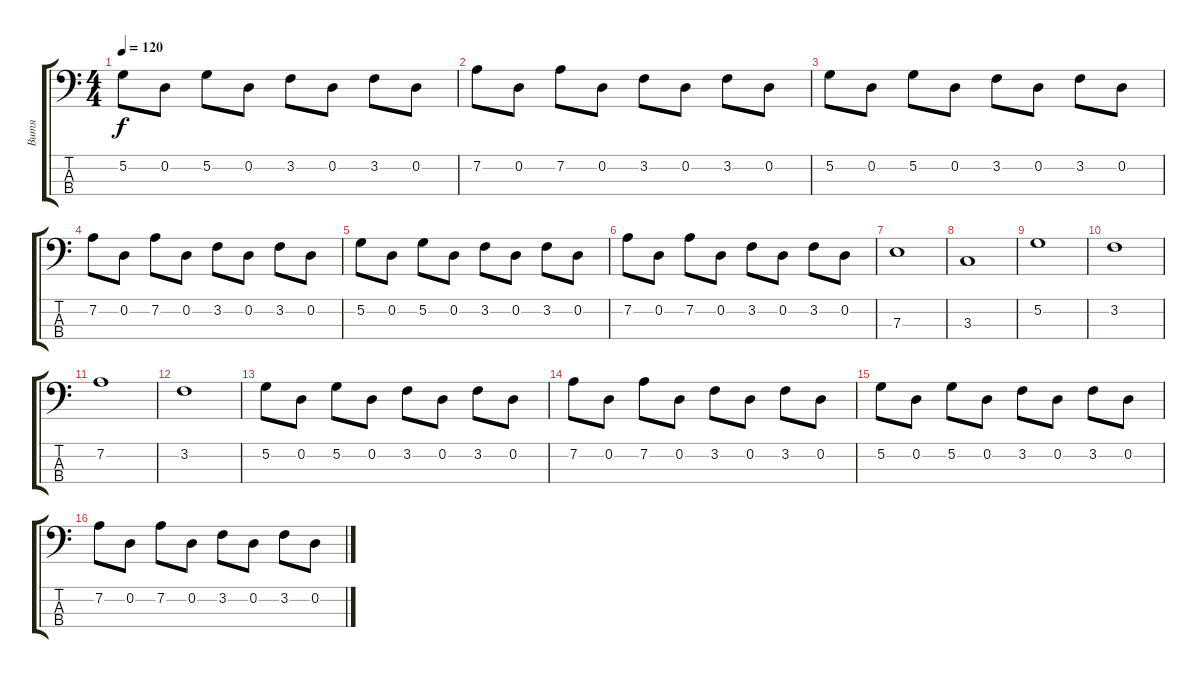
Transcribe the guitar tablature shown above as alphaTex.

\track ("Витя" "Витя") {instrument electricbassfinger}
\staff {score tabs}
\tuning (G2 D2 A1 E1) {hide}
\ts (4 4)
\tempo 120
\clef f4
\ks c
5.2.8{dy f} 0.2.8 5.2.8 0.2.8 3.2.8 0.2.8 3.2.8 0.2.8 |
7.2.8 0.2.8 7.2.8 0.2.8 3.2.8 0.2.8 3.2.8 0.2.8 |
5.2.8 0.2.8 5.2.8 0.2.8 3.2.8 0.2.8 3.2.8 0.2.8 |
7.2.8 0.2.8 7.2.8 0.2.8 3.2.8 0.2.8 3.2.8 0.2.8 |
5.2.8 0.2.8 5.2.8 0.2.8 3.2.8 0.2.8 3.2.8 0.2.8 |
7.2.8 0.2.8 7.2.8 0.2.8 3.2.8 0.2.8 3.2.8 0.2.8 |
7.3.1 |
3.3.1 |
5.2.1 |
3.2.1 |
7.2.1 |
3.2.1 |
5.2.8 0.2.8 5.2.8 0.2.8 3.2.8 0.2.8 3.2.8 0.2.8 |
7.2.8 0.2.8 7.2.8 0.2.8 3.2.8 0.2.8 3.2.8 0.2.8 |
5.2.8 0.2.8 5.2.8 0.2.8 3.2.8 0.2.8 3.2.8 0.2.8 |
7.2.8 0.2.8 7.2.8 0.2.8 3.2.8 0.2.8 3.2.8 0.2.8
